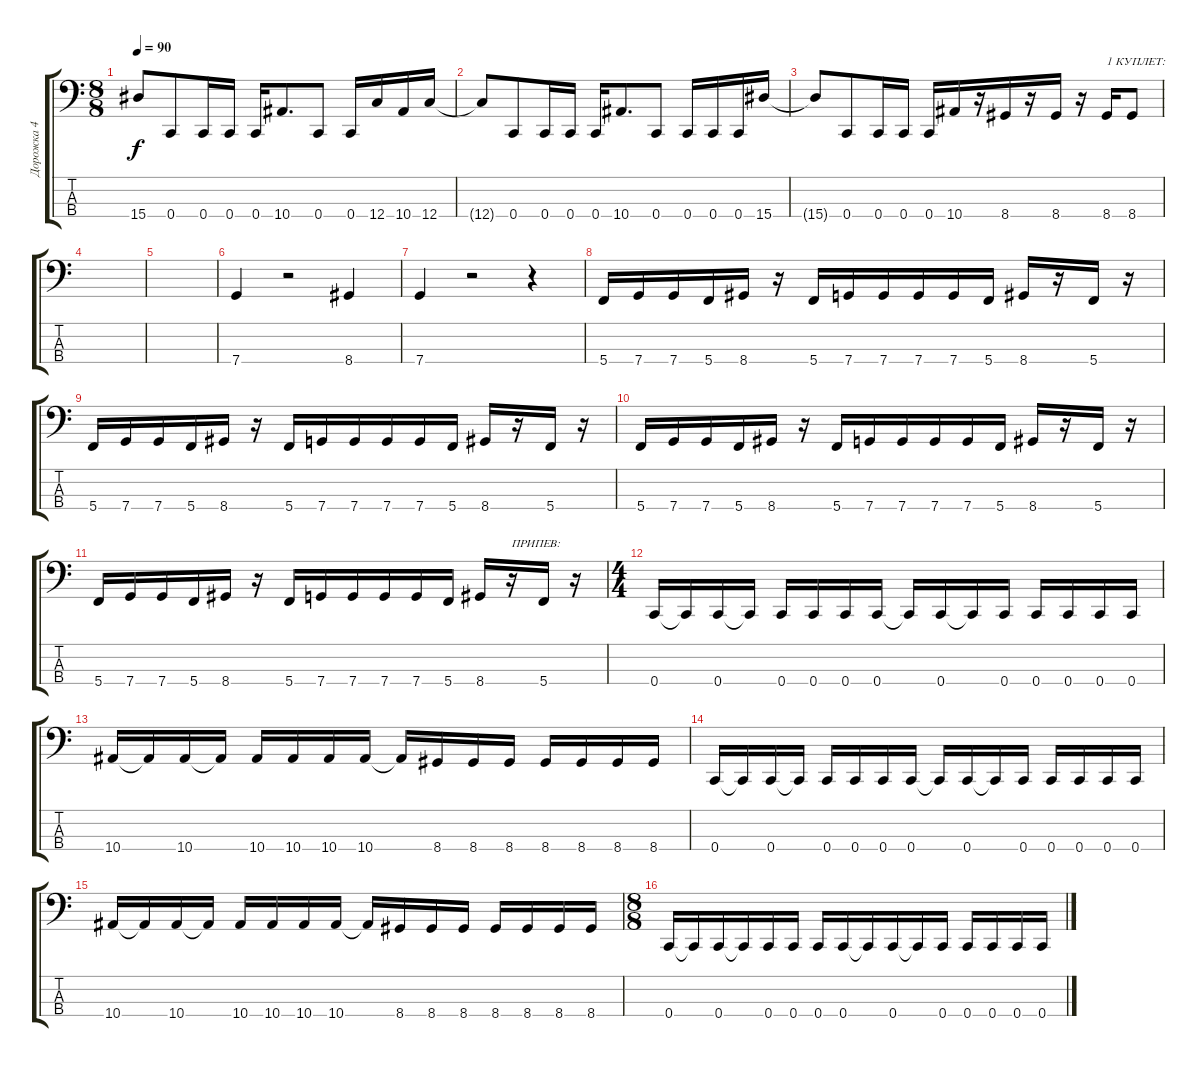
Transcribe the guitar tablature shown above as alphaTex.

\track ("Дорожка 4" "Дорожка 4") {instrument electricbassfinger}
\staff {score tabs}
\tuning (F2 C2 G1 C1) {hide}
\ts (8 8)
\tempo 90
\clef f4
\ks c
15.4{t}.8{dy f} 0.4.8 0.4.16 0.4.16 0.4.16 10.4.8{d} 0.4.8 0.4.16 12.4.16 10.4.16 12.4.16 |
12.4{t}.8 0.4.8 0.4.16 0.4.16 0.4.16 10.4.8{d} 0.4.8 0.4.16 0.4.16 0.4.16 15.4.16 |
15.4{t}.8 0.4.8 0.4.16 0.4.16 0.4.16 10.4.16 r.16 8.4.16 r.16 8.4.16 r.16 8.4.16{txt "1 КУПЛЕТ:"} 8.4.8 |
|
|
7.4.4 r.2 8.4.4 |
7.4.4 r.2 r.4 |
5.4.16 7.4.16 7.4.16 5.4.16 8.4.16 r.16 5.4.16 7.4.16 7.4.16 7.4.16 7.4.16 5.4.16 8.4.16 r.16 5.4.16 r.16 |
5.4.16 7.4.16 7.4.16 5.4.16 8.4.16 r.16 5.4.16 7.4.16 7.4.16 7.4.16 7.4.16 5.4.16 8.4.16 r.16 5.4.16 r.16 |
5.4.16 7.4.16 7.4.16 5.4.16 8.4.16 r.16 5.4.16 7.4.16 7.4.16 7.4.16 7.4.16 5.4.16 8.4.16 r.16 5.4.16 r.16 |
5.4.16 7.4.16 7.4.16 5.4.16 8.4.16 r.16 5.4.16 7.4.16 7.4.16 7.4.16 7.4.16 5.4.16 8.4.16 r.16{txt "ПРИПЕВ:"} 5.4.16 r.16 |
\ts (4 4)
0.4.16 0.4{t}.16 0.4.16 0.4{t}.16 0.4.16 0.4.16 0.4.16 0.4.16 0.4{t}.16 0.4.16 0.4{t}.16 0.4.16 0.4.16 0.4.16 0.4.16 0.4.16 |
10.4.16 10.4{t}.16 10.4.16 10.4{t}.16 10.4.16 10.4.16 10.4.16 10.4.16 10.4{t}.16 8.4.16 8.4.16 8.4.16 8.4.16 8.4.16 8.4.16 8.4.16 |
0.4.16 0.4{t}.16 0.4.16 0.4{t}.16 0.4.16 0.4.16 0.4.16 0.4.16 0.4{t}.16 0.4.16 0.4{t}.16 0.4.16 0.4.16 0.4.16 0.4.16 0.4.16 |
10.4.16 10.4{t}.16 10.4.16 10.4{t}.16 10.4.16 10.4.16 10.4.16 10.4.16 10.4{t}.16 8.4.16 8.4.16 8.4.16 8.4.16 8.4.16 8.4.16 8.4.16 |
\ts (8 8)
0.4.16 0.4{t}.16 0.4.16 0.4{t}.16 0.4.16 0.4.16 0.4.16 0.4.16 0.4{t}.16 0.4.16 0.4{t}.16 0.4.16 0.4.16 0.4.16 0.4.16 0.4.16
